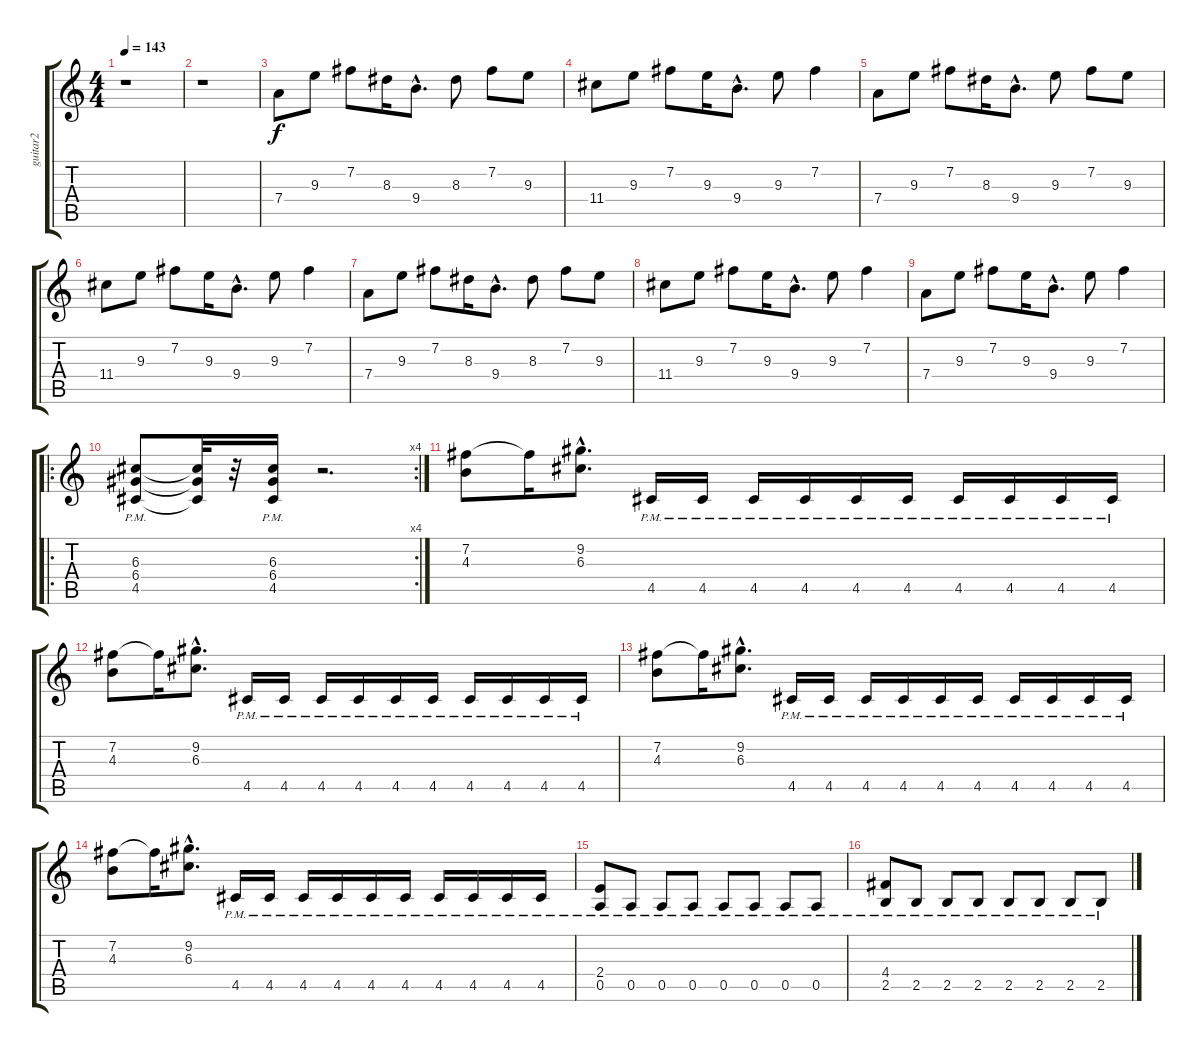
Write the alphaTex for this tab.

\track ("guitar2" "guitar2") {instrument distortionguitar}
\staff {score tabs}
\tuning (E4 B3 G3 D3 A2 E2) {hide}
\ts (4 4)
\tempo 143
\clef g2
\ks c
r.1{dy f instrument distortionguitar} |
r.1 |
7.4.8 9.3.8 7.2.8 8.3.16 9.4{hac}.8{d} 8.3.8 7.2.8 9.3.8 |
11.4.8 9.3.8 7.2.8 9.3.16 9.4{hac}.8{d} 9.3.8 7.2.4 |
7.4.8 9.3.8 7.2.8 8.3.16 9.4{hac}.8{d} 9.3.8 7.2.8 9.3.8 |
11.4.8 9.3.8 7.2.8 9.3.16 9.4{hac}.8{d} 9.3.8 7.2.4 |
7.4.8 9.3.8 7.2.8 8.3.16 9.4{hac}.8{d} 8.3.8 7.2.8 9.3.8 |
11.4.8 9.3.8 7.2.8 9.3.16 9.4{hac}.8{d} 9.3.8 7.2.4 |
7.4.8 9.3.8 7.2.8 9.3.16 9.4{hac}.8{d} 9.3.8 7.2.4 |
\ro
\rc 4
(6.3{pm} 6.4 4.5).8 (6.3{t} 6.4{t} 4.5{t}).32 r.32 (6.3{pm} 6.4 4.5).16 r.2{d} |
(7.2 4.3).8 7.2{t}.16 (9.2{hac} 6.3{hac}).8{d} 4.5{pm}.16 4.5{pm}.16 4.5{pm}.16 4.5{pm}.16 4.5{pm}.16 4.5{pm}.16 4.5{pm}.16 4.5{pm}.16 4.5{pm}.16 4.5{pm}.16 |
(7.2 4.3).8 7.2{t}.16 (9.2{hac} 6.3{hac}).8{d} 4.5{pm}.16 4.5{pm}.16 4.5{pm}.16 4.5{pm}.16 4.5{pm}.16 4.5{pm}.16 4.5{pm}.16 4.5{pm}.16 4.5{pm}.16 4.5{pm}.16 |
(7.2 4.3).8 7.2{t}.16 (9.2{hac} 6.3{hac}).8{d} 4.5{pm}.16 4.5{pm}.16 4.5{pm}.16 4.5{pm}.16 4.5{pm}.16 4.5{pm}.16 4.5{pm}.16 4.5{pm}.16 4.5{pm}.16 4.5{pm}.16 |
(7.2 4.3).8 7.2{t}.16 (9.2{hac} 6.3{hac}).8{d} 4.5{pm}.16 4.5{pm}.16 4.5{pm}.16 4.5{pm}.16 4.5{pm}.16 4.5{pm}.16 4.5{pm}.16 4.5{pm}.16 4.5{pm}.16 4.5{pm}.16 |
(2.4{pm} 0.5).8 0.5{pm}.8 0.5{pm}.8 0.5{pm}.8 0.5{pm}.8 0.5{pm}.8 0.5{pm}.8 0.5{pm}.8 |
(4.4 2.5{pm}).8 2.5{pm}.8 2.5{pm}.8 2.5{pm}.8 2.5{pm}.8 2.5{pm}.8 2.5{pm}.8 2.5{pm}.8
